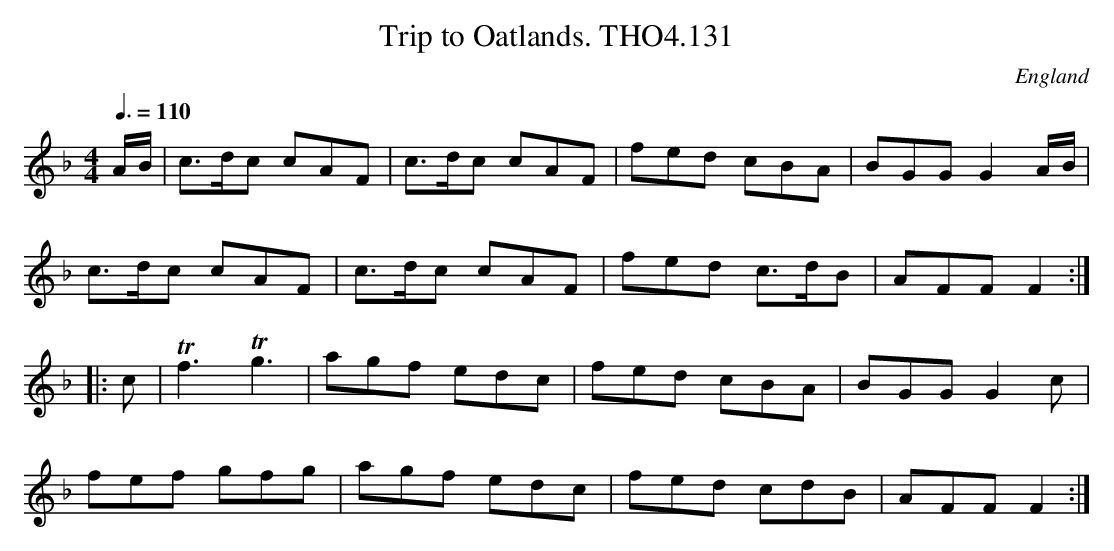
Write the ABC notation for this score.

X:1
T:Trip to Oatlands. THO4.131
O:England
M:4/4
L:1/8
Q:3/8=110
K:F major
A/B/|c>dc cAF|c>dc cAF|fed cBA|BGG G2 A/B/|
c>dc cAF|c>dc cAF|fed c>dB|AFF F2:|
|:c|Tf3Tg3|agf edc|fed cBA|BGG G2 c|
fef gfg|agf edc|fed cdB|AFF F2:|
